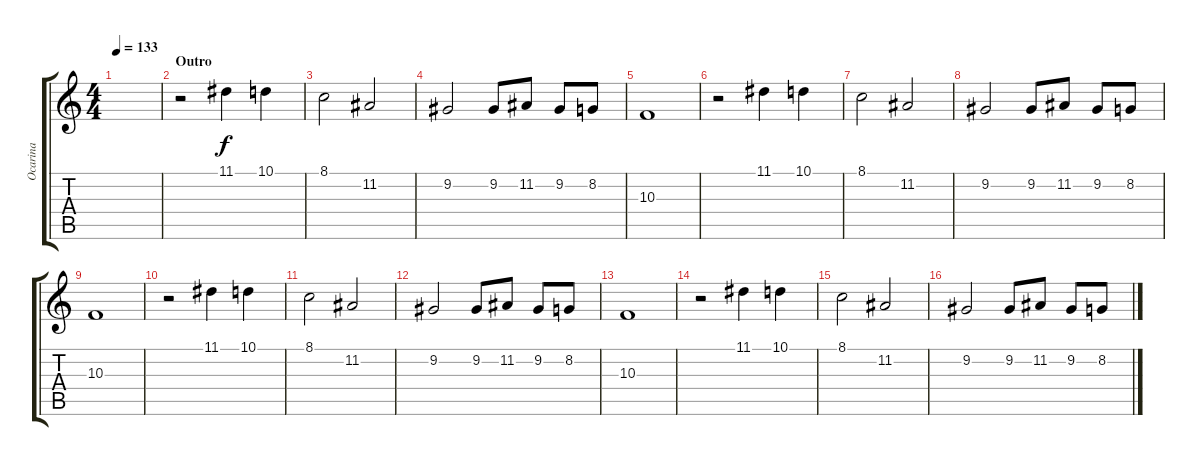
\track ("Ocarina" "Ocarina") {instrument ocarina}
\staff {score tabs}
\tuning (E4 B3 G3 D3 A2 E2) {hide}
\ts (4 4)
\tempo 133
\clef g2
\ks c
|
\section ("" "Outro")
r.2 11.1.4 10.1.4 |
8.1.2 11.2.2 |
9.2.2 9.2.8 11.2.8 9.2.8 8.2.8 |
10.3.1 |
r.2 11.1.4 10.1.4 |
8.1.2 11.2.2 |
9.2.2 9.2.8 11.2.8 9.2.8 8.2.8 |
10.3.1 |
r.2 11.1.4 10.1.4 |
8.1.2 11.2.2 |
9.2.2 9.2.8 11.2.8 9.2.8 8.2.8 |
10.3.1 |
r.2 11.1.4 10.1.4 |
8.1.2 11.2.2 |
9.2.2 9.2.8 11.2.8 9.2.8 8.2.8
